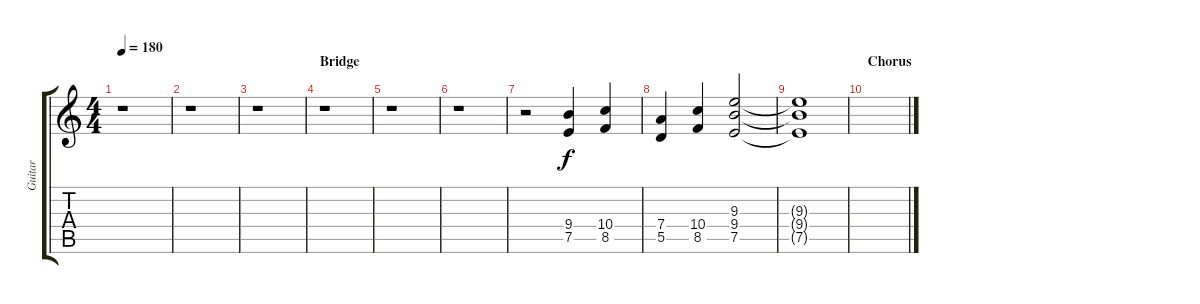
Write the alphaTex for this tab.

\track ("Guitar" "Guitar") {instrument distortionguitar}
\staff {score tabs}
\tuning (E4 B3 G3 D3 A2 E2) {hide}
\ts (4 4)
\tempo 180
\clef g2
\ks c
r.1{dy f} |
r.1 |
r.1 |
\section ("" "Bridge")
r.1 |
r.1 |
r.1 |
r.2 (9.4 7.5).4 (10.4 8.5).4 |
(7.4 5.5).4 (10.4 8.5).4 (9.3 9.4 7.5).2 |
(9.3{t} 9.4{t} 7.5{t}).1 |
\section ("" "Chorus")
